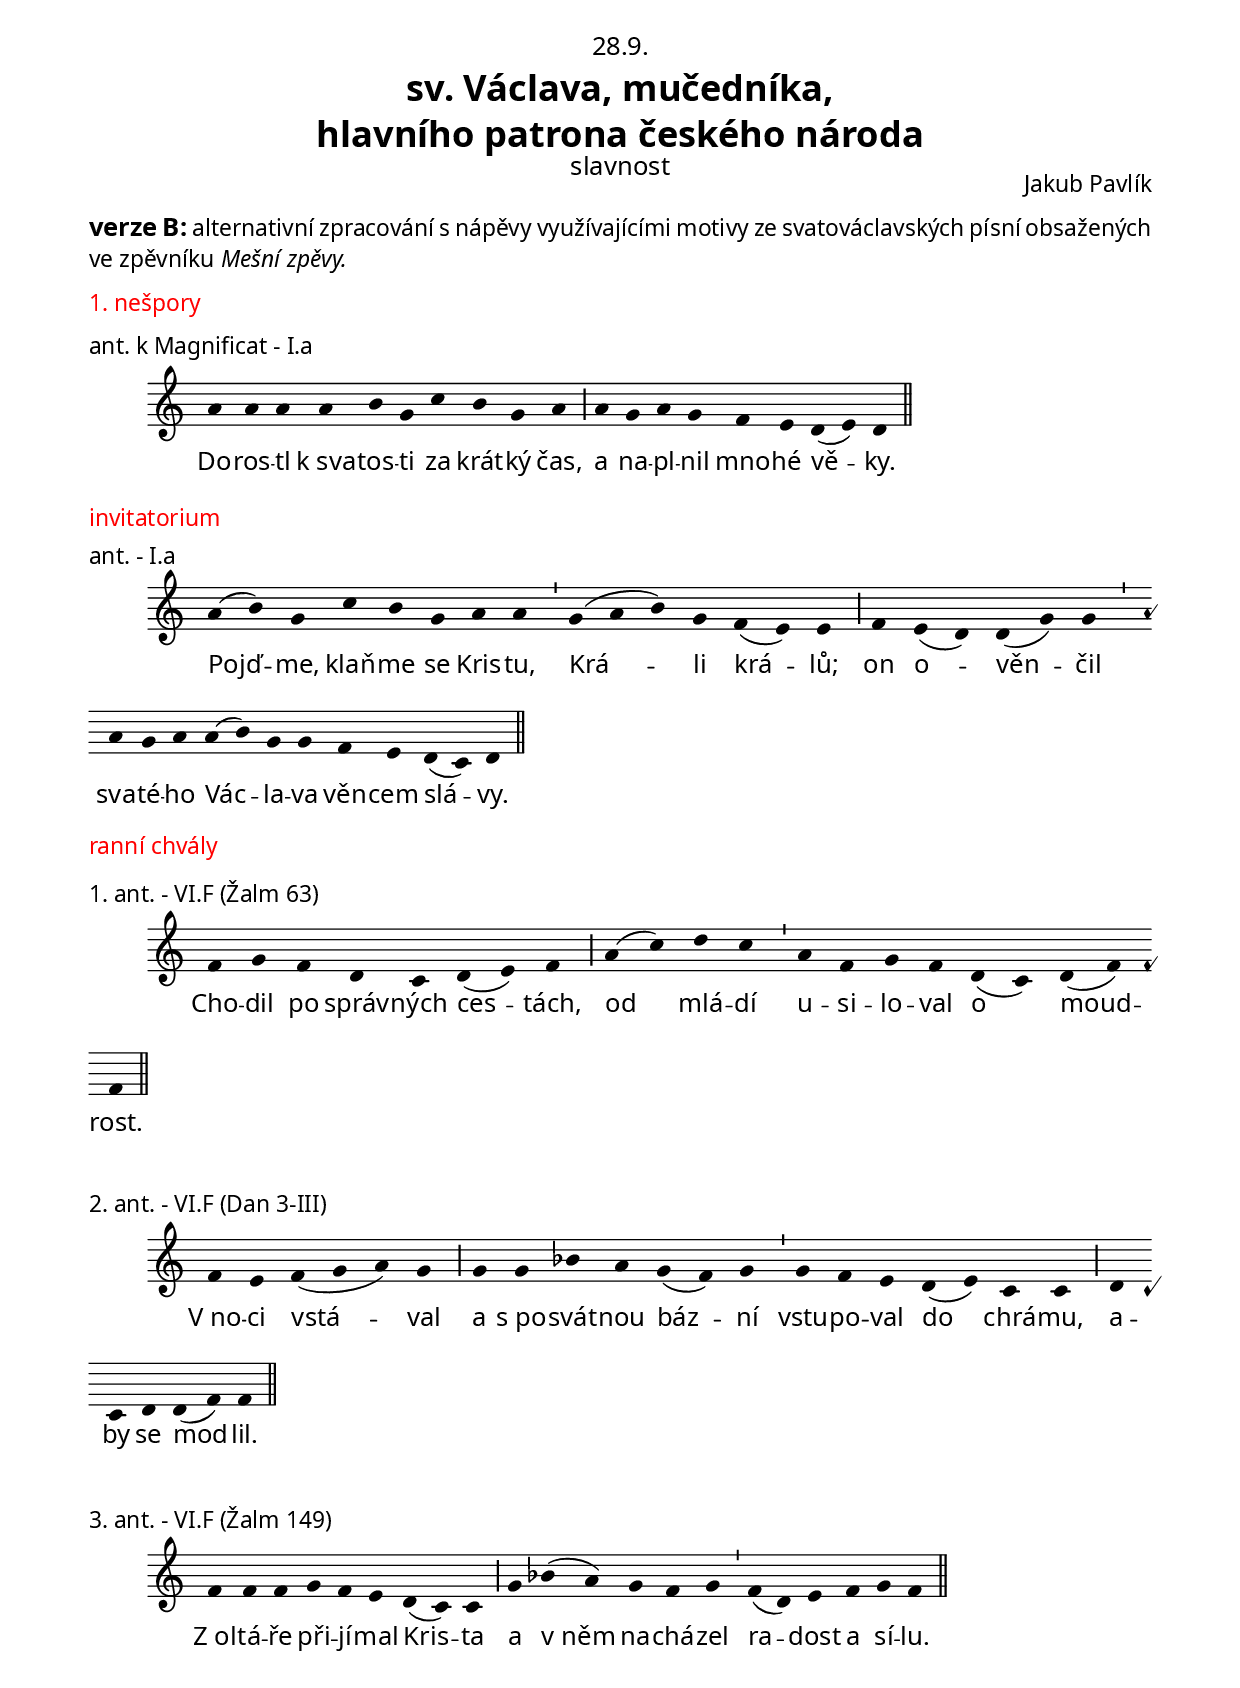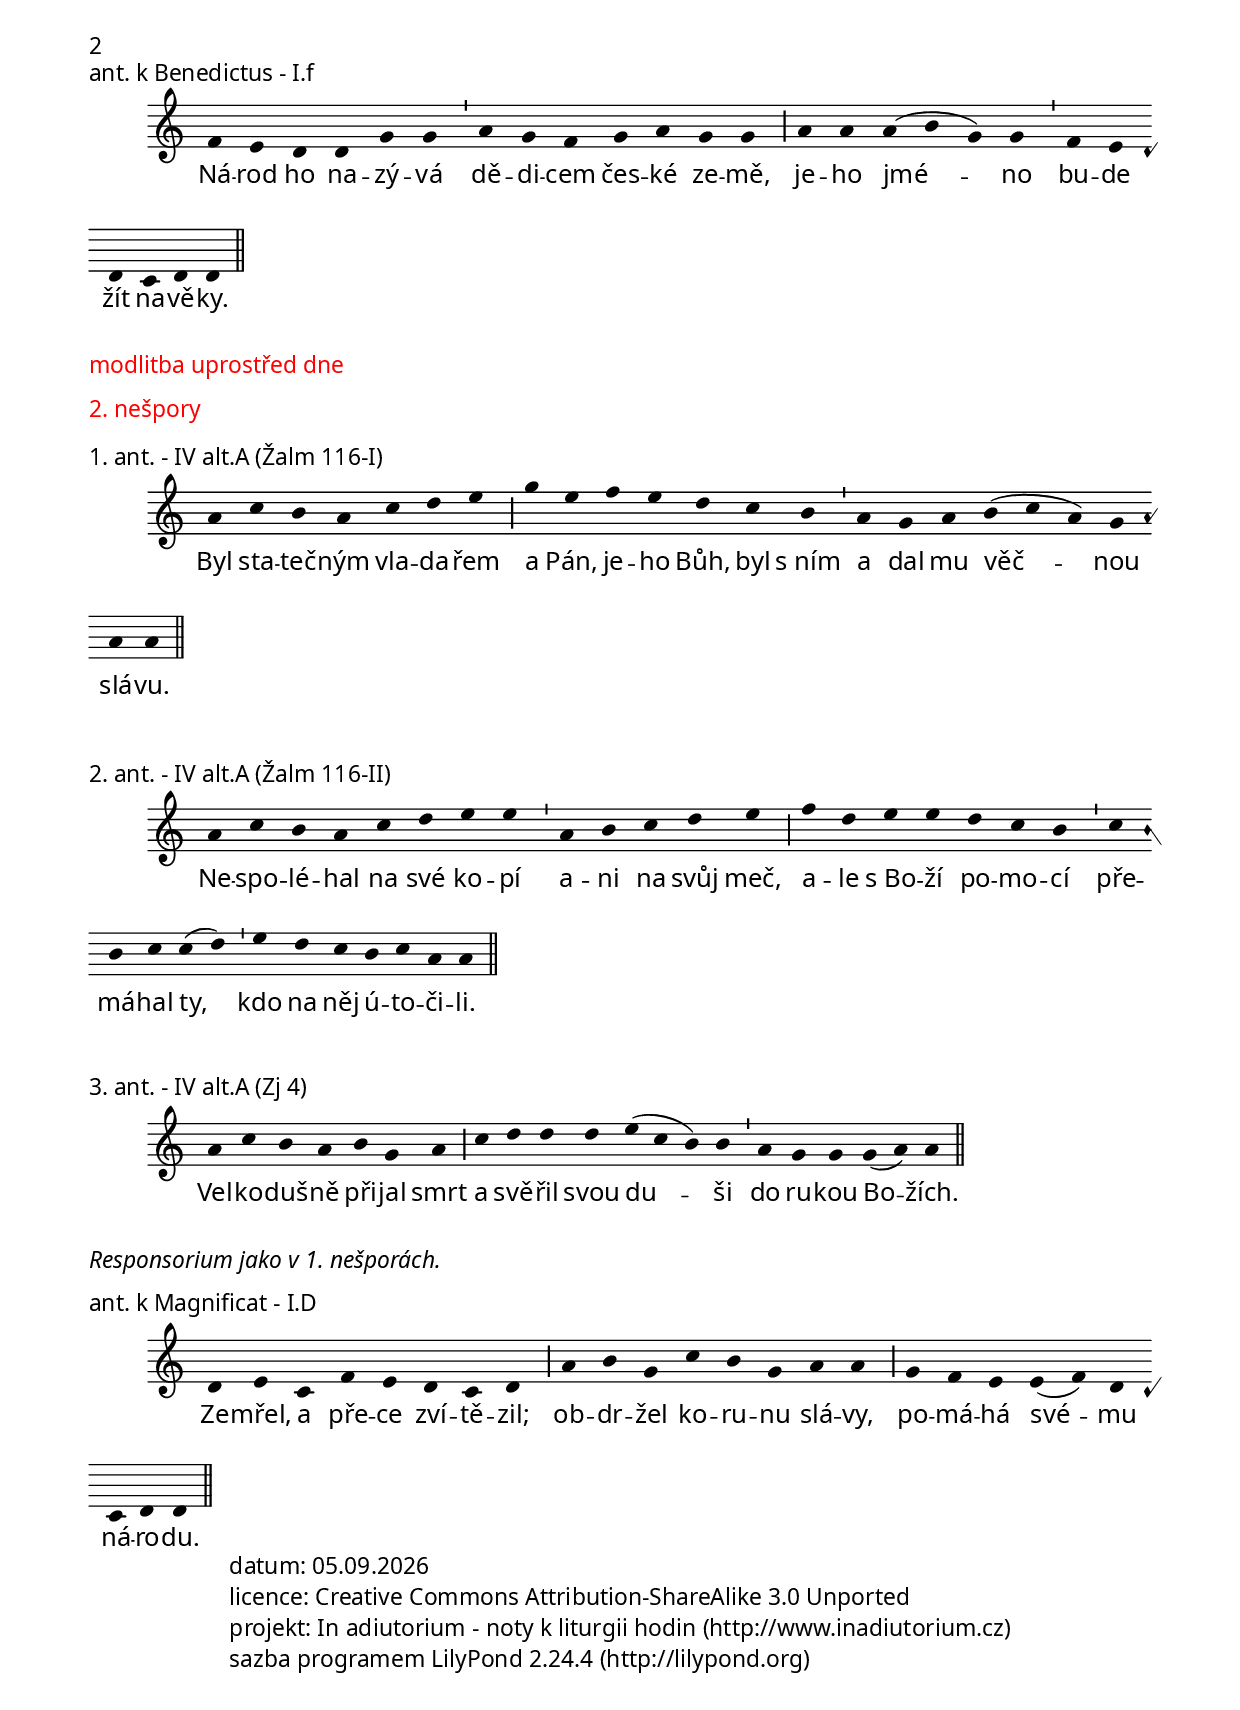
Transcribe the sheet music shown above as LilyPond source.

\version "2.15.40"

\include "../spolecne.ly"
\include "../dilyresponsorii.ly"

\header {
  title = \markup\titleSvatek
            \center-column{ "sv. Václava, mučedníka,"
            "hlavního patrona českého národa" }
            slavnost
            28.9.
  composer = "Jakub Pavlík"
}

\markup\justify{
  \large\bold{verze B:}
  alternativní zpracování s nápěvy využívajícími motivy ze svatováclavských písní
  obsažených ve zpěvníku \italic{Mešní zpěvy.}
}

\markup {\nadpisHodinka {"1. nešpory"}}

%{
\score {
  \relative c' {
    \choralniRezim
    
    % R
    \neviditelna f
    f4 g a g a f g d d \barMin g g( f e) d( c) c \barMax
    d( g f) a( g) g \barMin f( e d) c c( d) d d \barFinalis
    % V
    \neviditelna g
    a4 a a( g a) g( f) f \barMin g g g a g f( e) d( c) c \barMax
    % R
    \neviditelna a
    d( g f) a( g) g \barMin f( e d) c c( d) d d \barFinalis
    % Slava
    a'4 a a( g a) g f g( a) g \barMin g a g f( e) d d \barFinalis
  }
  \addlyrics {
    \Response Zr -- no, kte -- ré pad -- ne do ze -- mě a o -- du -- mře,_*
    při -- ne -- se hoj -- ný u -- ži -- tek.
    \Verse Kdo je o -- cho -- ten po -- lo -- žit ži -- vot za brat -- ry,_*
    \Response při -- ne -- se hoj -- ný u -- ži -- tek.
    \textRespDoxologie
  }
  \header {
    quid = "resp."
    modus = "I"
    id = ""
    piece = \markup {\sestavTitulekResp}
  }
}
%}

\score {
  \relative c'' {
    \choralniRezim
    a4 a a a b g c b g a \barMaior
    a g a g f e d( e) d \barFinalis
  }
  \addlyrics {
    Do -- ros -- tl k_sva -- tos -- ti za krát -- ký čas,
    a na -- pl -- nil mno -- hé vě -- ky.
  }
  \header {
    quid = "ant. k Magnificat"
    modus = "I"
    differentia = "a" 
    psalmus = ""
    id = ""
    fons = "Svatý Václave, MZ 738"
    piece = \markup {\sestavTitulekBezZalmu}
  }
}

\markup {\nadpisHodinka {"invitatorium"}}

\score {
  \relative c'' {
    \choralniRezim
    a4( b) g c b g a a \barMin
    g( a b) g f( e) e \barMaior
    f e( d) d( g) g \barMin 
    a g a a( b) g g f e d( c) d \barFinalis
  }
  \addlyrics {
    Pojď -- me, klaň -- me se Kris -- tu, 
    Krá -- li krá -- lů;
    on o -- věn -- čil 
    sva -- té -- ho Vác -- la -- va
    věn -- cem slá -- vy.
  }
  \header {
    quid = "ant."
    modus = "I"
    differentia = "a" 
    psalmus = ""
    id = ""
    fons = "Svatý Václave, MZ 738"
    piece = \markup {\sestavTitulekBezZalmu}
  }
}

\markup {\nadpisHodinka {"ranní chvály"}}
  
\score {
  \relative c' {
    \choralniRezim
    f4 g f d c d( e) f \barMaior
    a( c) d c \barMin a f g f d( c) d( f) f \barFinalis
  }
  \addlyrics {
    Cho -- dil po správ -- ných ces -- tách,
    od mlá -- dí u -- si -- lo -- val o moud -- rost.
  }
  \header {
    quid = "1. ant."
    modus = "VI"
    differentia = "F" 
    psalmus = "Žalm 63"
    id = ""
    fons = "Svatý nám milý, MZ 737"
    piece = \markup {\sestavTitulek}
  }
}

\score {
  \relative c' {
    \choralniRezim
    f4 e f( g a) g \barMaior  
    g g bes a g( f) g \barMin g f e d( e) c c \barMaior
    d c d d( f) f \barFinalis
  }
  \addlyrics {
    V_no -- ci vstá -- val
    a s_po -- svát -- nou báz -- ní vstu -- po -- val do chrá -- mu,
    a -- by se mod -- lil.
  }
  \header {
    quid = "2. ant."
    modus = "VI"
    differentia = "F" 
    psalmus = "Dan 3-III"
    id = ""
    fons = "Patrone české vlasti, MZ 736"
    piece = \markup {\sestavTitulek}
  }
}

\score {
  \relative c' {
    \choralniRezim
    f4 f f g f e d( c) c \barMaior
    g' bes( a) g f g \barMin f( d) e f g f \barFinalis
  }
  \addlyrics {
    Z_ol -- tá -- ře při -- jí -- mal Kris -- ta
    a v_něm na -- chá -- zel ra -- dost a sí -- lu.
  }
  \header {
    quid = "3. ant."
    modus = "VI"
    differentia = "F" 
    psalmus = "Žalm 149"
    id = ""
    fons = "Patrone české vlasti, MZ 736"
    piece = \markup {\sestavTitulek}
  }
}

%{

\score {
  \relative c' {
    \choralniRezim
    
    % R
    \neviditelna f
    f4 f f f( g) f f g f g g( a) \barMax
    g a g g f( d) f( g) g( f) f \barFinalis
    % V
    \neviditelna a
    a a g( a) g \barMin g g g f g( a) a( g) \barMax
    % R
    \neviditelna a
    g a g g f( d) f( g) g( f) f \barFinalis
    % Slava
    \respVIdoxologie \barFinalis
  }
  \addlyrics {
    \Response Do -- ros -- tl k_sva -- tos -- ti za krát -- ký čas,_*
    a na -- pl -- nil mno -- hé vě -- ky.
    \Verse Je -- ho du -- še by -- la Pá -- nu mi -- lá,_*
    \Response a na -- pl -- nil mno -- hé vě -- ky.
    \textRespDoxologie
  }
  \header {
    quid = "resp."
    modus = "VI"
    id = ""
    piece = \markup {\sestavTitulekResp}
  }
}

%}

\score {
  \relative c' {
    \choralniRezim
    f4 e d d g g \barMin
    a g f g a g g \barMaior
    a a a( b g) g \barMin f e d c d d \barFinalis
  }
  \addlyrics {
    Ná -- rod ho na -- zý -- vá 
    dě -- di -- cem čes -- ké ze -- mě,
    je -- ho jmé -- no bu -- de žít na -- vě -- ky.
  }
  \header {
    quid = "ant. k Benedictus"
    modus = "I"
    differentia = "f" 
    psalmus = ""
    id = ""
    fons = "Svatý Václave, MZ 738"
    piece = \markup {\sestavTitulekBezZalmu}
  }
}

\markup {\nadpisHodinka {"modlitba uprostřed dne"}}

%{
  
\score {
  \relative c'' {
    \choralniRezim
    a4 g a f( g) f f \barMin
    e d c d d( f) f g a f f \barFinalis
  }
  \addlyrics {
    Za -- čá -- tek moud -- ros -- ti
    je u -- přím -- ná tou -- ha po -- u -- čit se.
  }
  \header {
    quid = "ant. dopoledne"
    modus = "VI"
    differentia = "F" 
    psalmus = ""
    id = ""
    piece = \markup {\sestavTitulekBezZalmu}
  }
}

\score {
  \relative c'' {
    \choralniRezim
    d4 c( b c) c \barMin c d( c) b( a) a \barMaior
    a g( f g4.) g4 a c d c( a) b( a) a \barFinalis
  }
  \addlyrics {
    Buď věr -- ný až do smr -- ti,
    a dám ti ko -- ru -- nu ži -- vo -- ta.
  }
  \header {
    quid = "ant. v poledne"
    modus = "IV alt"
    differentia = "d" 
    psalmus = ""
    id = ""
    fons = "Jana Sarkandra, k Magnificat; konec upraven"
    piece = \markup {\sestavTitulekBezZalmu}
  }
}

\score {
  \relative c' {
    \choralniRezim
    d4( a' g) f( g) f \barMin g g g a g( f) d d \barMaior
    c d d( f d f g) g g \barMin f( c) c( d) d \barFinalis
  }
  \addlyrics {
    Ne -- do -- pusť, a -- by tě zlo pře -- moh -- lo,
    a -- le pře -- má -- hej zlo dob -- rem.
  }
  \header {
    quid = "ant. odpoledne"
    modus = "I"
    differentia = "D" 
    psalmus = ""
    id = ""
    piece = \markup {\sestavTitulekBezZalmu}
  }
}

%}

\markup {\nadpisHodinka {"2. nešpory"}}

% pokus: pisen "Svaty Vaclave, knize nas" je modus IV alt nebo ne?
%{
\score {
  \transpose e a \relative c' {
    e4 e g fis e g a b d c b a g fis2.
    fis4 g fis g a b b a a b g fis4. e8 e2.
  }
  \header {
    piece = "pokus"
  }
}
%}

\score {
  \relative c'' {
    \choralniRezim
    a4 c b a c d e \barMaior 
    g e f e d c b \barMin
    a g a b( c a) g a a \barFinalis
  }
  \addlyrics {
    Byl sta -- teč -- ným vla -- da -- řem
    a Pán, je -- ho Bůh, byl s_ním
    a dal mu věč -- nou slá -- vu.
  }
  \header {
    quid = "1. ant."
    modus = "IV alt"
    differentia = "A" 
    psalmus = "Žalm 116-I"
    id = ""
    fons = "Svatý Václave, kníže náš, MZ 734"
    piece = \markup {\sestavTitulek}
  }
}

\score {
  \relative c'' {
    \choralniRezim
    a4 c b a c d e e \barMin
    a, b c d e \barMaior
    f d e e d c b \barMin c b c c( d) \barMin
    e d c b c a a \barFinalis
  }
  \addlyrics {
    Ne -- spo -- lé -- hal na své ko -- pí
    a -- ni na svůj meč,
    a -- le s_Bo -- ží po -- mo -- cí pře -- má -- hal ty,
    kdo na něj ú -- to -- či -- li.
  }
  \header {
    quid = "2. ant."
    modus = "IV alt"
    differentia = "A" 
    psalmus = "Žalm 116-II"
    id = ""
    fons = "Svatý Václave, kníže náš, MZ 734"
    piece = \markup {\sestavTitulek}
  }
}

\score {
  \relative c'' {
    \choralniRezim
    a4 c b a b g a \barMaior
    c d d d e( c b) b \barMin a g g g( a) a \barFinalis
  }
  \addlyrics {
    Vel -- ko -- duš -- ně při -- jal smrt
    a svě -- řil svou du -- ši do ru -- kou Bo -- žích.
  }
  \header {
    quid = "3. ant."
    modus = "IV alt"
    differentia = "A" 
    psalmus = "Zj 4"
    id = ""
    fons = "Svatý Václave, kníže náš, MZ 734"
    piece = \markup {\sestavTitulek}
  }
}

\markup\italic{Responsorium jako v 1. nešporách.}

\score {
  \relative c' {
    \choralniRezim
    d4 e c f e d c d \barMaior
    a' b g c b g a a \barMaior
    g f e e( f) d c d d \barFinalis
  }
  \addlyrics {
    Ze -- mřel, a pře -- ce zví -- tě -- zil;
    ob -- dr -- žel ko -- ru -- nu slá -- vy,
    po -- má -- há své -- mu ná -- ro -- du.
  }
  \header {
    quid = "ant. k Magnificat"
    modus = "I"
    differentia = "D" 
    psalmus = ""
    id = ""
    fons = "Svatý Václave, MZ 738"
    piece = \markup {\sestavTitulekBezZalmu}
  }
}